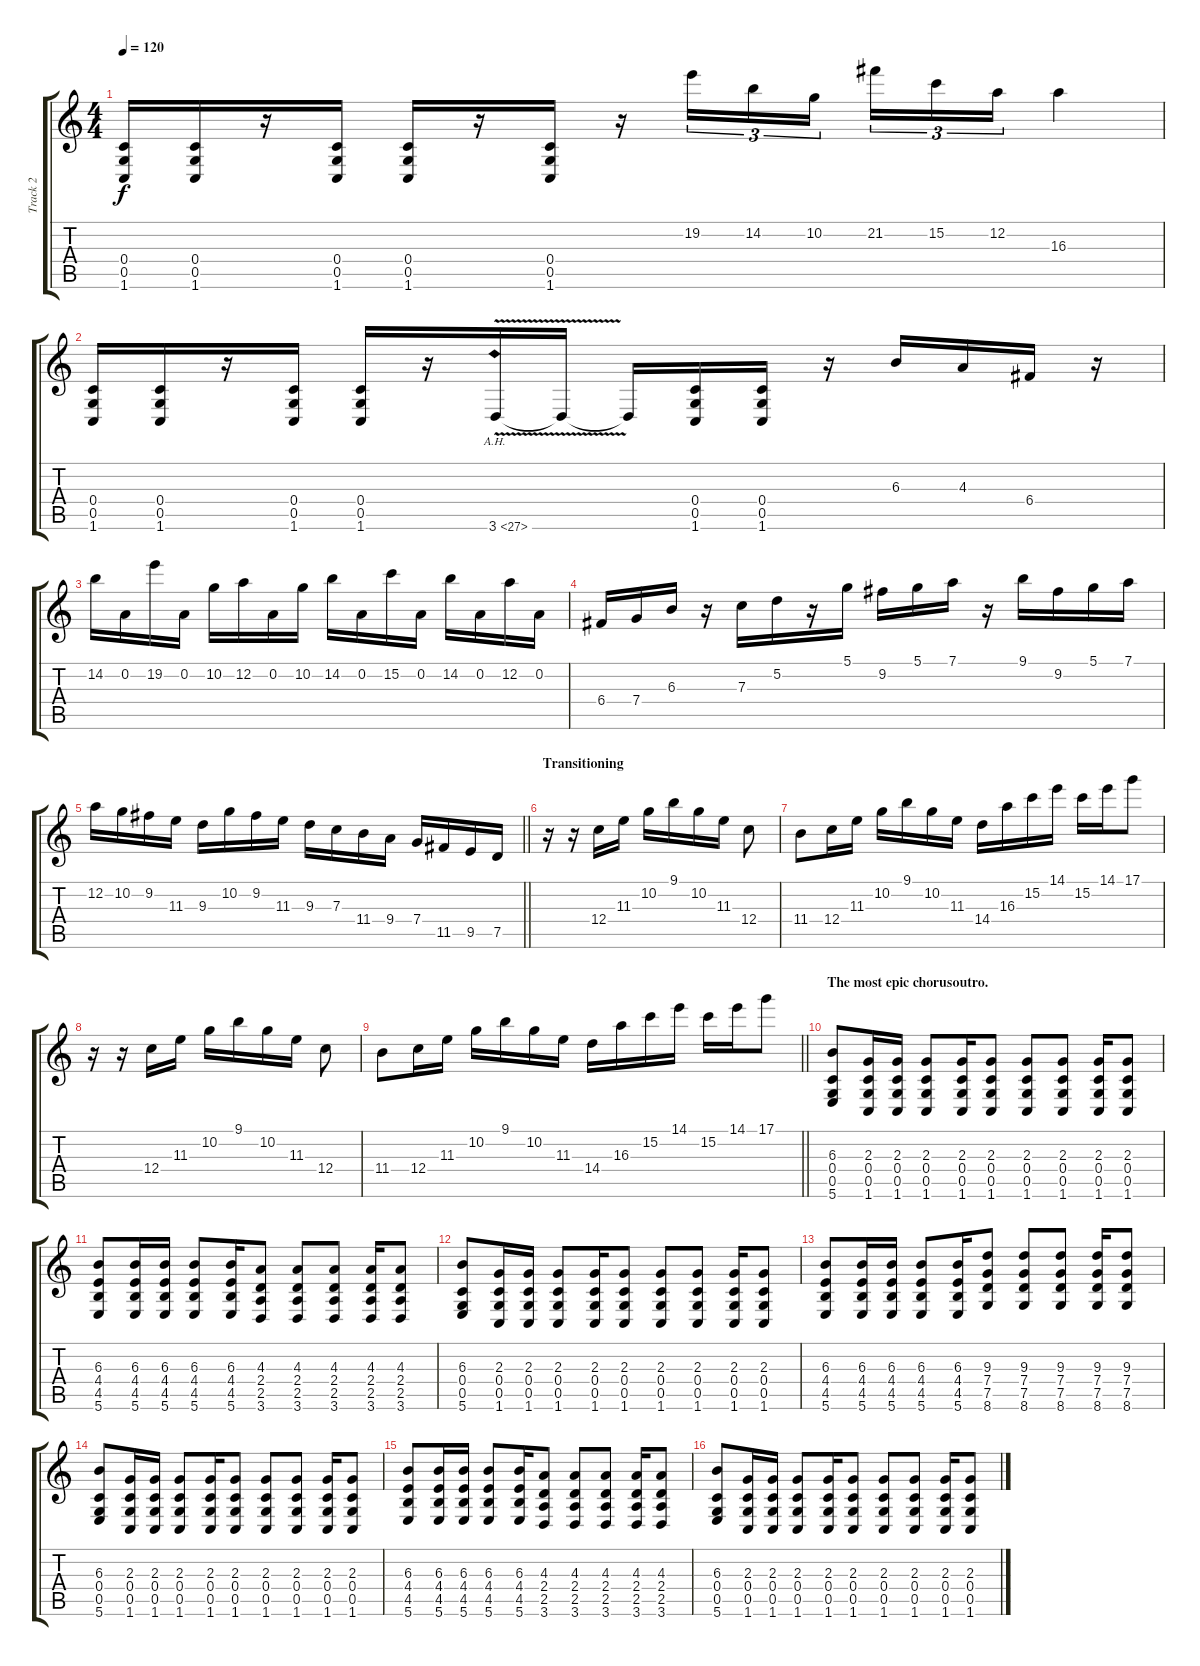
\track ("Track 2" "Track 2") {instrument overdrivenguitar}
\staff {score tabs}
\tuning (D4 A3 F3 C3 G2 B1) {hide}
\ts (4 4)
\tempo 120
\clef g2
\ks c
(0.4 0.5 1.6).16{dy f} (0.4 0.5 1.6).16 r.16 (0.4 0.5 1.6).16 (0.4 0.5 1.6).16 r.16 (0.4 0.5 1.6).16 r.16 19.2.16{tu (3 2)} 14.2.16{tu (3 2)} 10.2.16{tu (3 2) beam splitsecondary} 21.2.16{tu (3 2)} 15.2.16{tu (3 2)} 12.2.16{tu (3 2)} 16.3.4 |
(0.4 0.5 1.6).16 (0.4 0.5 1.6).16 r.16 (0.4 0.5 1.6).16 (0.4 0.5 1.6).16 r.16 3.6{ah 24 v}.16 3.6{t}.16 3.6{t}.16 (0.4 0.5 1.6).16 (0.4 0.5 1.6).16 r.16 6.3.16 4.3.16 6.4.16 r.16 |
14.2.16 0.2.16 19.2.16 0.2.16 10.2.16 12.2.16 0.2.16 10.2.16 14.2.16 0.2.16 15.2.16 0.2.16 14.2.16 0.2.16 12.2.16 0.2.16 |
6.4.16 7.4.16 6.3.16 r.16 7.3.16 5.2.16 r.16 5.1.16 9.2.16 5.1.16 7.1.16 r.16 9.1.16 9.2.16 5.1.16 7.1.16 |
\barLineRight lightlight
12.2.16 10.2.16 9.2.16 11.3.16 9.3.16 10.2.16 9.2.16 11.3.16 9.3.16 7.3.16 11.4.16 9.4.16 7.4.16 11.5.16 9.5.16 7.5.16 |
\section ("" "Transitioning")
r.16 r.16 12.4.16 11.3.16 10.2.16 9.1.16 10.2.16 11.3.16 12.4.8 |
11.4.8 12.4.16 11.3.16 10.2.16 9.1.16 10.2.16 11.3.16 14.4.16 16.3.16 15.2.16 14.1.16 15.2.16 14.1.16 17.1.8 |
r.16 r.16 12.4.16 11.3.16 10.2.16 9.1.16 10.2.16 11.3.16 12.4.8 |
\barLineRight lightlight
11.4.8 12.4.16 11.3.16 10.2.16 9.1.16 10.2.16 11.3.16 14.4.16 16.3.16 15.2.16 14.1.16 15.2.16 14.1.16 17.1.8 |
\section ("" "The most epic chorusoutro.")
(6.3 0.4 0.5 5.6).8 (2.3 0.4 0.5 1.6).16 (2.3 0.4 0.5 1.6).16 (2.3 0.4 0.5 1.6).8 (2.3 0.4 0.5 1.6).16 (2.3 0.4 0.5 1.6).8 (2.3 0.4 0.5 1.6).8 (2.3 0.4 0.5 1.6).8 (2.3 0.4 0.5 1.6).16 (2.3 0.4 0.5 1.6).8 |
(6.3 4.4 4.5 5.6).8 (6.3 4.4 4.5 5.6).16 (6.3 4.4 4.5 5.6).16 (6.3 4.4 4.5 5.6).8 (6.3 4.4 4.5 5.6).16 (4.3 2.4 2.5 3.6).8 (4.3 2.4 2.5 3.6).8 (4.3 2.4 2.5 3.6).8 (4.3 2.4 2.5 3.6).16 (4.3 2.4 2.5 3.6).8 |
(6.3 0.4 0.5 5.6).8 (2.3 0.4 0.5 1.6).16 (2.3 0.4 0.5 1.6).16 (2.3 0.4 0.5 1.6).8 (2.3 0.4 0.5 1.6).16 (2.3 0.4 0.5 1.6).8 (2.3 0.4 0.5 1.6).8 (2.3 0.4 0.5 1.6).8 (2.3 0.4 0.5 1.6).16 (2.3 0.4 0.5 1.6).8 |
(6.3 4.4 4.5 5.6).8 (6.3 4.4 4.5 5.6).16 (6.3 4.4 4.5 5.6).16 (6.3 4.4 4.5 5.6).8 (6.3 4.4 4.5 5.6).16 (9.3 7.4 7.5 8.6).8 (9.3 7.4 7.5 8.6).8 (9.3 7.4 7.5 8.6).8 (9.3 7.4 7.5 8.6).16 (9.3 7.4 7.5 8.6).8 |
(6.3 0.4 0.5 5.6).8 (2.3 0.4 0.5 1.6).16 (2.3 0.4 0.5 1.6).16 (2.3 0.4 0.5 1.6).8 (2.3 0.4 0.5 1.6).16 (2.3 0.4 0.5 1.6).8 (2.3 0.4 0.5 1.6).8 (2.3 0.4 0.5 1.6).8 (2.3 0.4 0.5 1.6).16 (2.3 0.4 0.5 1.6).8 |
(6.3 4.4 4.5 5.6).8 (6.3 4.4 4.5 5.6).16 (6.3 4.4 4.5 5.6).16 (6.3 4.4 4.5 5.6).8 (6.3 4.4 4.5 5.6).16 (4.3 2.4 2.5 3.6).8 (4.3 2.4 2.5 3.6).8 (4.3 2.4 2.5 3.6).8 (4.3 2.4 2.5 3.6).16 (4.3 2.4 2.5 3.6).8 |
(6.3 0.4 0.5 5.6).8 (2.3 0.4 0.5 1.6).16 (2.3 0.4 0.5 1.6).16 (2.3 0.4 0.5 1.6).8 (2.3 0.4 0.5 1.6).16 (2.3 0.4 0.5 1.6).8 (2.3 0.4 0.5 1.6).8 (2.3 0.4 0.5 1.6).8 (2.3 0.4 0.5 1.6).16 (2.3 0.4 0.5 1.6).8
